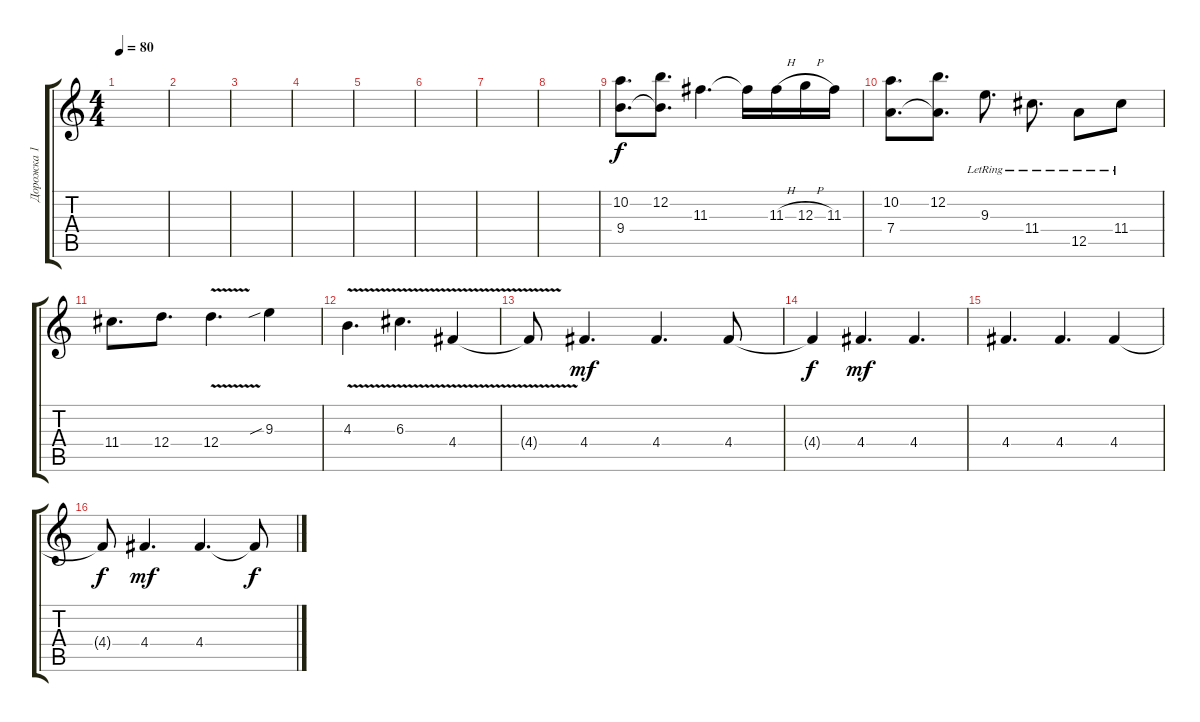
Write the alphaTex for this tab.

\track ("Дорожка 1" "Дорожка 1") {instrument acousticguitarsteel}
\staff {score tabs}
\tuning (E4 B3 G3 D3 A2 E2) {hide}
\ts (4 4)
\tempo 80
\clef g2
\ks c
|
|
|
|
|
|
|
|
(10.2 9.4).8{d} (12.2 9.4{t}).8{d} 11.3.4{d} 11.3{t}.16 11.3{h}.16 12.3{h}.16 11.3.16 |
(10.2 7.4).8{d} (12.2 7.4{t}).8{d} 9.3{lr}.8{d} 11.4{lr}.8{d} 12.5{lr}.8 11.4{lr}.8 |
11.4.8{d} 12.4.8{d} 12.4{v}.4{d} 9.3{sib}.4 |
4.3{v}.4{d} 6.3{v}.4{d} 4.4{v}.4 |
4.4{t}.8{volume 0} 4.4.4{d dy mf} 4.4.4{d} 4.4.8 |
4.4{t}.4{dy f} 4.4.4{d dy mf} 4.4.4{d} |
4.4.4{d} 4.4.4{d} 4.4.4 |
4.4{t}.8{dy f} 4.4.4{d dy mf} 4.4.4{d} 4.4{t}.8{dy f}
